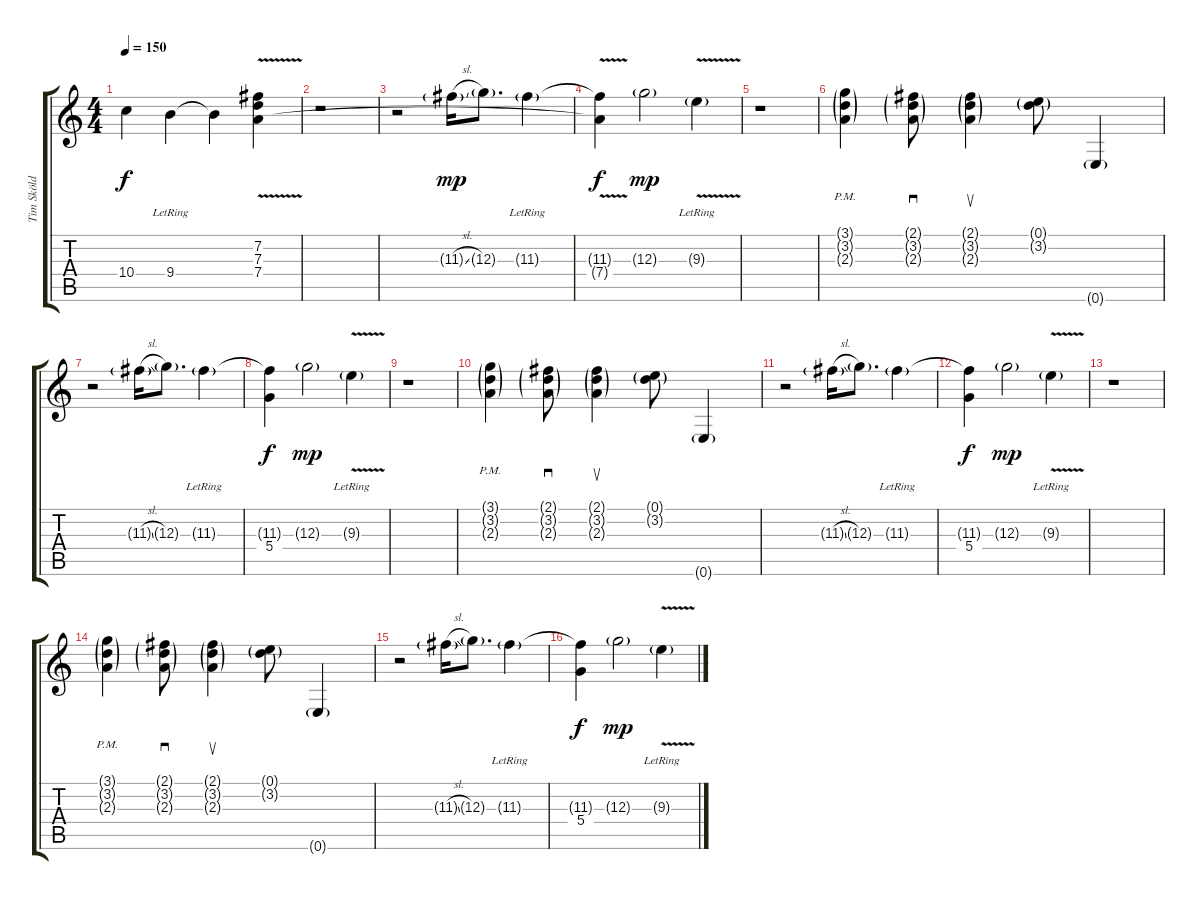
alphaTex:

\track ("Tim Sköld II" "Tim Sköld ") {instrument overdrivenguitar}
\staff {score tabs}
\tuning (E4 B3 G3 D3 A2 E2) {hide}
\ts (4 4)
\tempo 150
\clef g2
\ks c
10.4{t}.4{dy f} 9.4{lr}.4 9.4{t}.4 (7.2 7.3 7.4{v}).4 |
r.1 |
r.2 11.3{sl g}.16{dy mp} 12.3{g}.8{d} 11.3{g lr}.4 |
(11.3{t} 7.4{t}).4{dy f} 12.3{g}.2{dy mp} 9.3{v g lr}.4 |
r.1 |
(3.1{g pm} 3.2{g pm} 2.3{g pm}).4 (2.1{g} 3.2{g} 2.3{g}).8{sd} (2.1{g} 3.2{g} 2.3{g}).4{su} (0.1{g} 3.2{g}).8 0.6{g}.4 |
r.2 11.3{sl g}.16 12.3{g}.8{d} 11.3{g lr}.4 |
(11.3{t} 5.4).4{dy f} 12.3{g}.2{dy mp} 9.3{v g lr}.4 |
r.1 |
(3.1{g pm} 3.2{g pm} 2.3{g pm}).4 (2.1{g} 3.2{g} 2.3{g}).8{sd} (2.1{g} 3.2{g} 2.3{g}).4{su} (0.1{g} 3.2{g}).8 0.6{g}.4 |
r.2 11.3{sl g}.16 12.3{g}.8{d} 11.3{g lr}.4 |
(11.3{t} 5.4).4{dy f} 12.3{g}.2{dy mp} 9.3{v g lr}.4 |
r.1 |
(3.1{g pm} 3.2{g pm} 2.3{g pm}).4 (2.1{g} 3.2{g} 2.3{g}).8{sd} (2.1{g} 3.2{g} 2.3{g}).4{su} (0.1{g} 3.2{g}).8 0.6{g}.4 |
r.2 11.3{sl g}.16 12.3{g}.8{d} 11.3{g lr}.4 |
(11.3{t} 5.4).4{dy f} 12.3{g}.2{dy mp} 9.3{v g lr}.4
